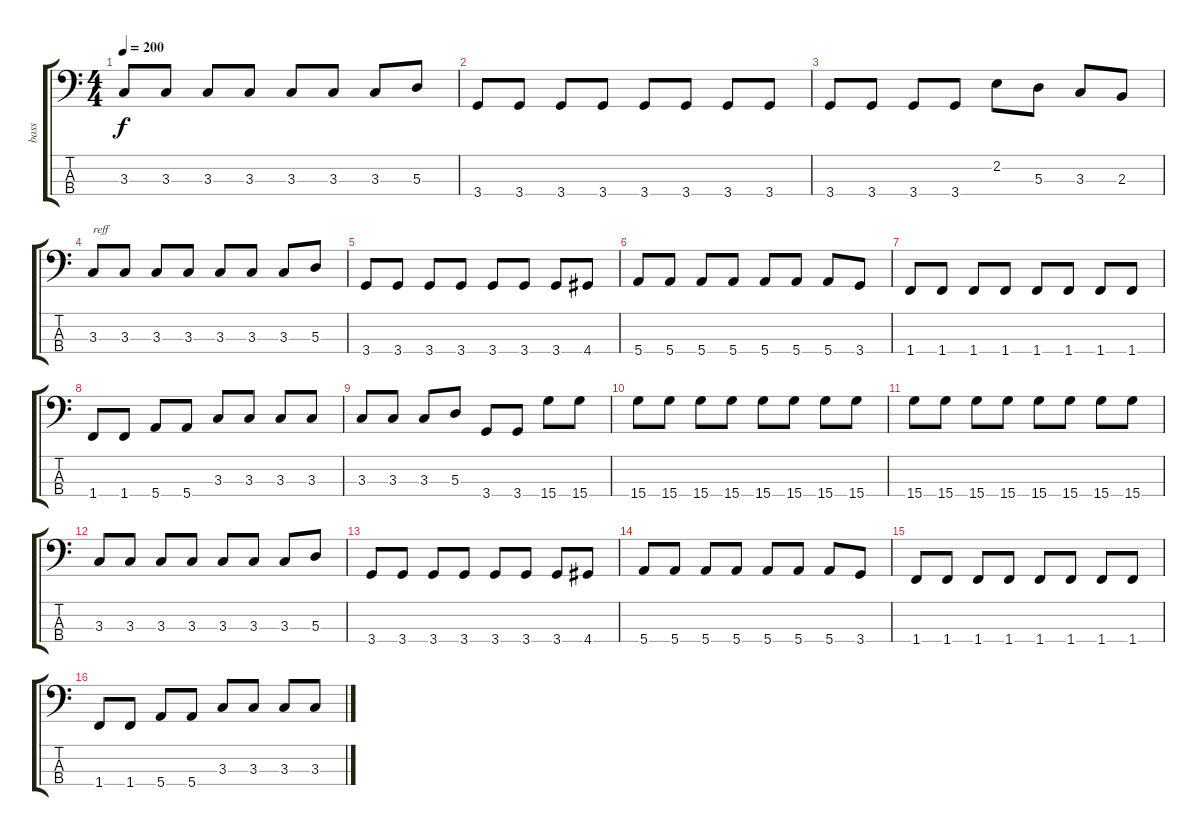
\track ("bass " "bass ") {instrument electricbassfinger}
\staff {score tabs}
\tuning (G2 D2 A1 E1) {hide}
\ts (4 4)
\tempo 200
\clef f4
\ks c
3.3.8{dy f} 3.3.8 3.3.8 3.3.8 3.3.8 3.3.8 3.3.8 5.3.8 |
3.4.8 3.4.8 3.4.8 3.4.8 3.4.8 3.4.8 3.4.8 3.4.8 |
3.4.8 3.4.8 3.4.8 3.4.8 2.2.8 5.3.8 3.3.8 2.3.8 |
3.3.8{txt "reff"} 3.3.8 3.3.8 3.3.8 3.3.8 3.3.8 3.3.8 5.3.8 |
3.4.8 3.4.8 3.4.8 3.4.8 3.4.8 3.4.8 3.4.8 4.4.8 |
5.4.8 5.4.8 5.4.8 5.4.8 5.4.8 5.4.8 5.4.8 3.4.8 |
1.4.8 1.4.8 1.4.8 1.4.8 1.4.8 1.4.8 1.4.8 1.4.8 |
1.4.8 1.4.8 5.4.8 5.4.8 3.3.8 3.3.8 3.3.8 3.3.8 |
3.3.8 3.3.8 3.3.8 5.3.8 3.4.8 3.4.8 15.4.8 15.4.8 |
15.4.8 15.4.8 15.4.8 15.4.8 15.4.8 15.4.8 15.4.8 15.4.8 |
15.4.8 15.4.8 15.4.8 15.4.8 15.4.8 15.4.8 15.4.8 15.4.8 |
3.3.8 3.3.8 3.3.8 3.3.8 3.3.8 3.3.8 3.3.8 5.3.8 |
3.4.8 3.4.8 3.4.8 3.4.8 3.4.8 3.4.8 3.4.8 4.4.8 |
5.4.8 5.4.8 5.4.8 5.4.8 5.4.8 5.4.8 5.4.8 3.4.8 |
1.4.8 1.4.8 1.4.8 1.4.8 1.4.8 1.4.8 1.4.8 1.4.8 |
1.4.8 1.4.8 5.4.8 5.4.8 3.3.8 3.3.8 3.3.8 3.3.8
